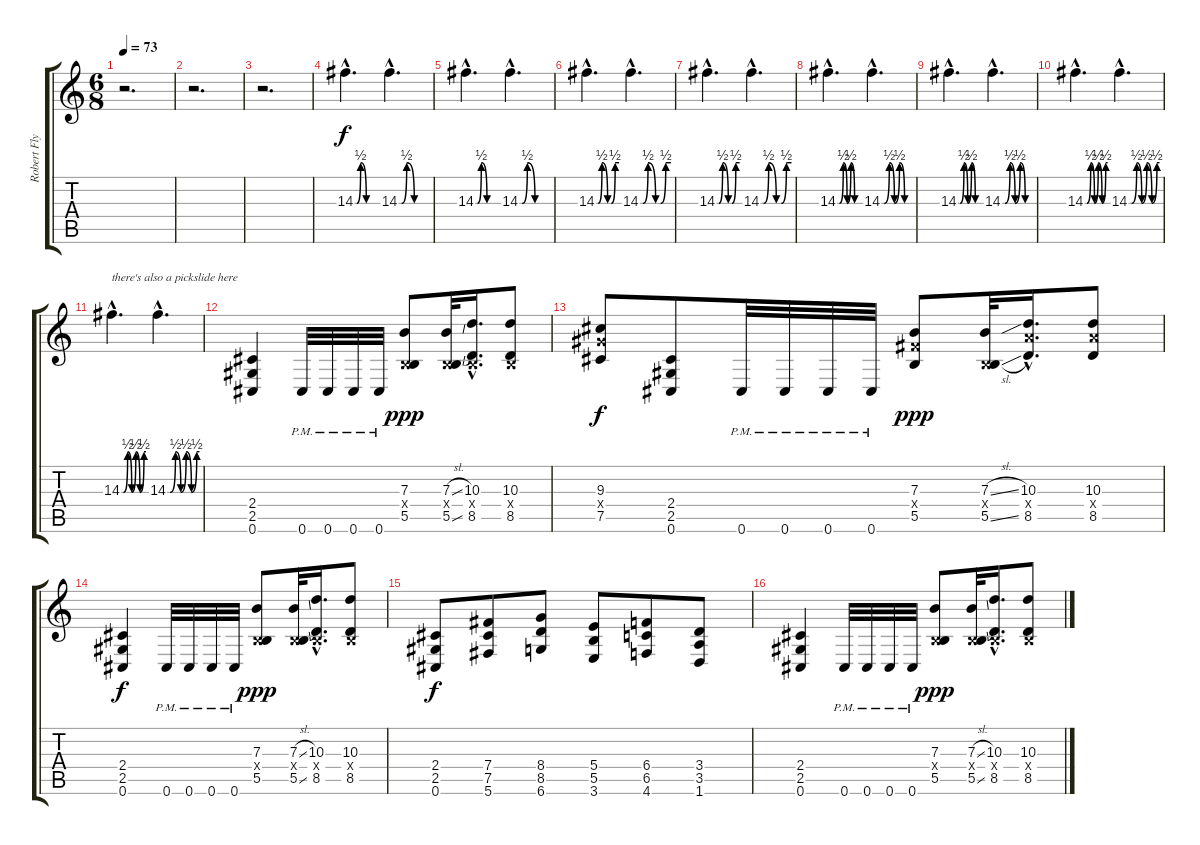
\track ("Robert Flynn" "Robert Fly") {instrument distortionguitar}
\staff {score tabs}
\tuning (Db4 Ab3 E3 B2 Gb2 Db2) {hide}
\ts (6 8)
\tempo 73
\clef g2
\ks c
r.2{d dy f} |
r.2{d} |
r.2{d} |
14.3{be (custom 0 0 5 0 15 2 30 0 60 0) hac}.4{d} 14.3{be (custom 0 0 5 0 15 2 30 0 60 0) hac}.4{d} |
14.3{be (custom 0 0 5 0 15 2 30 0 60 0) hac}.4{d} 14.3{be (custom 0 0 5 0 15 2 30 0 60 0) hac}.4{d} |
14.3{be (custom 0 0 5 0 15 2 30 0 40 0 50 2 60 2) hac}.4{d} 14.3{be (custom 0 0 5 0 15 2 30 0 40 0 50 2 60 2) hac}.4{d} |
14.3{be (custom 0 0 5 0 15 2 30 0 40 0 50 2 60 2) hac}.4{d} 14.3{be (custom 0 0 5 0 15 2 30 0 40 0 50 2 60 2) hac}.4{d} |
14.3{be (custom 0 0 5 0 15 2 25 0 35 2 45 0 60 0) hac}.4{d} 14.3{be (custom 0 0 5 0 15 2 25 0 35 2 45 0 60 0) hac}.4{d} |
14.3{be (custom 0 0 5 0 15 2 25 0 35 2 45 0 60 0) hac}.4{d} 14.3{be (custom 0 0 5 0 15 2 25 0 35 2 45 0 60 0) hac}.4{d} |
14.3{be (custom 0 0 5 0 15 2 25 0 35 2 45 0 55 2 60 2) hac}.4{d} 14.3{be (custom 0 0 5 0 15 2 25 0 35 2 45 0 55 2 60 2) hac}.4{d} |
14.3{be (custom 0 0 5 0 15 2 25 0 35 2 45 0 55 2 60 2) hac}.4{d txt "there's also a pickslide here"} 14.3{be (custom 0 0 5 0 15 2 25 0 35 2 45 0 55 2 60 2) hac}.4{d} |
(2.4 2.5 0.6).4{volume 14} 0.6{pm}.32 0.6{pm}.32 0.6{pm}.32 0.6{pm}.32 (7.3 0.4{x} 5.5).8{dy ppp} (7.3{sl} 0.4{x} 5.5{sl}).32 (10.3{hac} 0.4{hac x} 8.5{hac}).16{d} (10.3 0.4{x} 8.5).8 |
(9.3 9.4{x} 7.5).8{dy f} (2.4 2.5 0.6).8 0.6{pm}.32 0.6{pm}.32 0.6{pm}.32 0.6{pm}.32 (7.3 7.4{x} 5.5).8{dy ppp} (7.3{sl} 0.4{x} 5.5{sl}).32 (10.3{hac} 10.4{hac x} 8.5{hac}).16{d} (10.3 10.4{x} 8.5).8 |
(2.4 2.5 0.6).4{dy f} 0.6{pm}.32 0.6{pm}.32 0.6{pm}.32 0.6{pm}.32 (7.3 0.4{x} 5.5).8{dy ppp} (7.3{sl} 0.4{x} 5.5{sl}).32 (10.3{hac} 0.4{hac x} 8.5{hac}).16{d} (10.3 0.4{x} 8.5).8 |
(2.4 2.5 0.6).8{dy f} (7.4 7.5 5.6).8 (8.4 8.5 6.6).8 (5.4 5.5 3.6).8 (6.4 6.5 4.6).8 (3.4 3.5 1.6).8 |
(2.4 2.5 0.6).4 0.6{pm}.32 0.6{pm}.32 0.6{pm}.32 0.6{pm}.32 (7.3 0.4{x} 5.5).8{dy ppp} (7.3{sl} 0.4{x} 5.5{sl}).32 (10.3{hac} 0.4{hac x} 8.5{hac}).16{d} (10.3 0.4{x} 8.5).8
